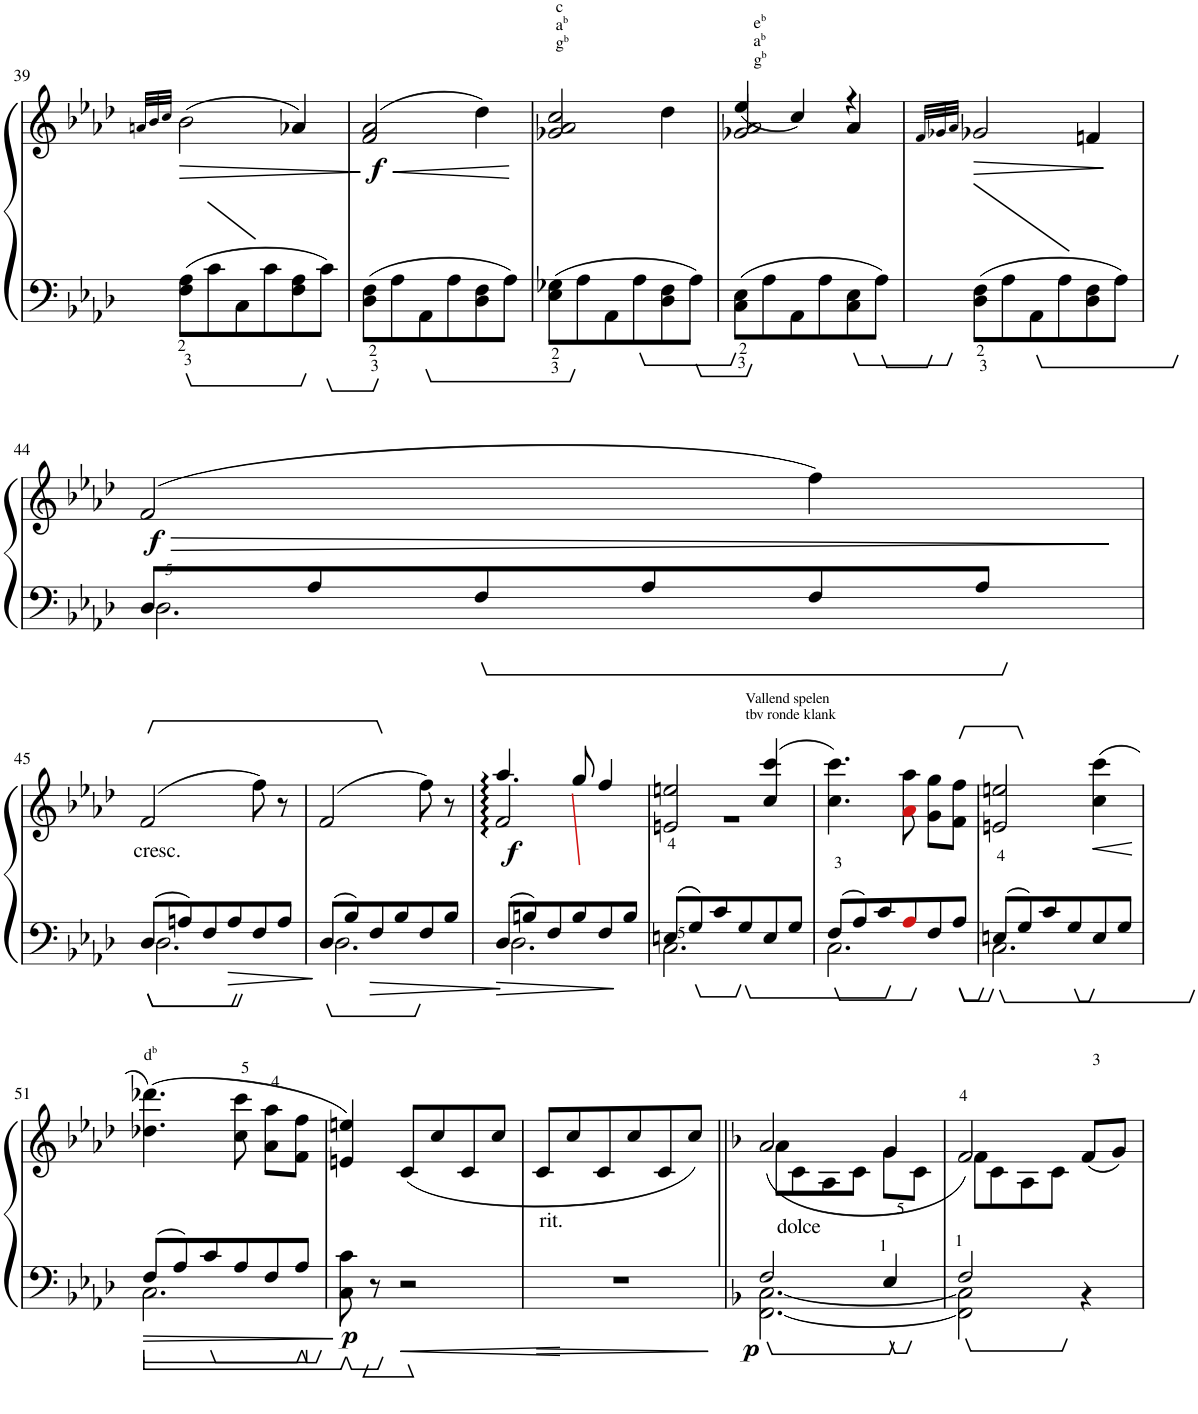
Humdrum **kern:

**kern	**kern	**dynam
*part1	*part1	*part1
*staff2	*staff1	*staff1/2
*I"Piano	*	*
*I'Pno.	*	*
!!LO:PB:g=z
*clefF4	*clefG2	*
*k[b-e-a-d-]	*k[b-e-a-d-]	*
*M3/4	*M3/4	*
=39	=39	=39
.	32qan/LLL	.
.	32qb-/	.
.	32qcc/JJJ	.
8F\ 8A-\L	(2b-\	.
8c\	.	.
8C\	.	.
8c\	.	.
8F\ 8A-\	4a-X/)	.
8c\J	.	.
=40	=40	=40
!	!	!LO:HP:b
!	!	!LO:DY:n=1:b
8D-\ 8F\L	(2f/ 2a-/	< f
8A-\	.	.
8AA-\	.	.
8A-\	.	.
8D-\ 8F\	4dd-\)	.
8A-\J	.	.
.	.	[
=41	=41	=41
!	!LO:TX:a:t=c	!
!	!LO:TX:a:t=a	!
!	!LO:TX:a:t=b	!
!	!LO:TX:a:t=g	!
!	!LO:TX:a:t=b	!
8E-\ 8G-X\L	2g-X/ 2a-/ 2cc/	.
8A-\	.	.
8AA-\	.	.
8A-\	.	.
8D-\ 8F\	4dd-\	.
8A-\J	.	.
=42	=42	=42
*	*^	*
!	!LO:TX:a:t=e	!	!
!	!LO:TX:a:t=b	!	!
!	!LO:TX:a:t=a	!	!
!	!LO:TX:a:t=b	!	!
!	!LO:TX:a:t=g	!	!
!	!LO:TX:a:t=b	!	!
8C\ 8E-\L	2g-X/ 2a-/	(4ee-/	.
8A-\	.	.	.
8AA-\	.	4cc/)	.
8A-\	.	.	.
8C\ 8E-\	4r	4a-/	.
8A-\J	.	.	.
*	*v	*v	*
=43	=43	=43
.	32qf/LLL	.
.	32qg-X/	.
.	32qa-/JJJ	.
8D-\ 8F\L	2g-X/	.
8A-\	.	.
8AA-\	.	.
8A-\	.	.
8D-\ 8F\	4fn/	.
8A-\J	.	.
!!LO:LB:g=z
=44	=44	=44
*^	*	*
!	!	!	!LO:HP:b
!	!	!	!LO:DY:n=1:b
8D-/L	2.D-\	(2f/	> f
8A-/	.	.	.
8F/	.	.	.
8A-/	.	.	.
8F/	.	4ff\)	.
8A-/J	.	.	.
*v	*v	*	*
.	.	]
!!LO:LB:g=z
=45	=45	=45
*^	*	*
!LO:TX:a:t=cresc.	!	!	!
8D-/L	2.D-\	(2f/	.
8An/	.	.	.
8F/	.	.	.
8A/	.	.	.
8F/	.	8ff\)	.
8A/J	.	8r	.
=46	=46	=46	=46
8D-/L	2.D-\	(2f/	.
8B-/	.	.	.
8F/	.	.	.
8B-/	.	.	.
8F/	.	8ff\)	.
8B-/J	.	8r	.
=47	=47	=47	=47
*	*	*^	*
!	!	!	!	!LO:DY:b
8D-/L	2.D-\	2f/	4.aa-/	f
8Bn/	.	.	.	.
8F/	.	.	.	.
8B/	.	.	8gg/	.
8F/	.	4ryy	4ff/	.
8B/J	.	.	.	.
=48	=48	=48	=48	=48
8En/L	2.C\	2en/ 2een/	2.r	.
8G/	.	.	.	.
8c/	.	.	.	.
8G/	.	.	.	.
!	!	!LO:TX:a:t=Vallend spelen	!	!
!	!	!LO:TX:a:t=tbv ronde klank	!	!
8E/	.	(4cc/ 4ccc/	.	.
8G/J	.	.	.	.
*	*	*v	*v	*
=49	=49	=49	=49
8F/L	2.C\	4.cc\ 4.ccc\)	.
8A-/	.	.	.
8c/	.	.	.
8A-i/	.	8a-j\ 8aa-\	.
8F/	.	8g\ 8gg\L	.
8A-/J	.	8f\ 8ff\J	.
=50	=50	=50	=50
8En/L	2.C\	2en/ 2een/	.
8G/	.	.	.
8c/	.	.	.
8G/	.	.	.
!	!	!	!LO:HP:b
8E/	.	(4cc\ 4ccc\	<
8G/J	.	.	.
*v	*v	*	*
.	.	[
!!LO:LB:g=z
=51	=51	=51
*^	*	*
!	!	!LO:TX:a:t=d	!
!	!	!LO:TX:a:t=b	!
8F/L	2.C\	(4.dd-X\ 4.ddd-X\)	.
8A-/	.	.	.
8c/	.	.	.
8A-/	.	8cc\ 8ccc\	.
8F/	.	8a-\ 8aa-\L	.
8A-/J	.	8f\ 8ff\J	.
*v	*v	*	*
=52	=52	=52
!	!	!LO:DY:b=2
8C\ 8c\	4en/ 4een/)	p
8r	.	.
2r	(8c/L	.
.	8cc/	.
.	8c/	.
.	8cc/J	.
=53	=53	=53
!	!LO:TX:b:t=rit.	!
2.r	8c/L	.
.	8cc/	.
.	8c/	.
.	8cc/	.
.	8c/	.
.	8cc/J)	.
=54||	=54||	=54||
*k[b-]	*k[b-]	*
*^	*^	*
!LO:TX:a:t=dolce	!	!	!	!
!	!	!	!	!LO:DY:b=2
2F/	[2.FF\ [2.C\	8a\L	(2a/	p
.	.	8c\	.	.
.	.	8A\	.	.
.	.	8c\J	.	.
4E/	.	8g\L	4g/	.
.	.	8c\J	.	.
=55	=55	=55	=55	=55
2F/	2FF\] 2C\]	8f\L	2f/)	.
.	.	8c\	.	.
.	.	8A\	.	.
.	.	8c\J	.	.
4ryy	4r	(8f/L	4ryy	.
.	.	8g/J)	.	.
*v	*v	*	*	*
*	*v	*v	*
=	=	=
*-	*-	*-
